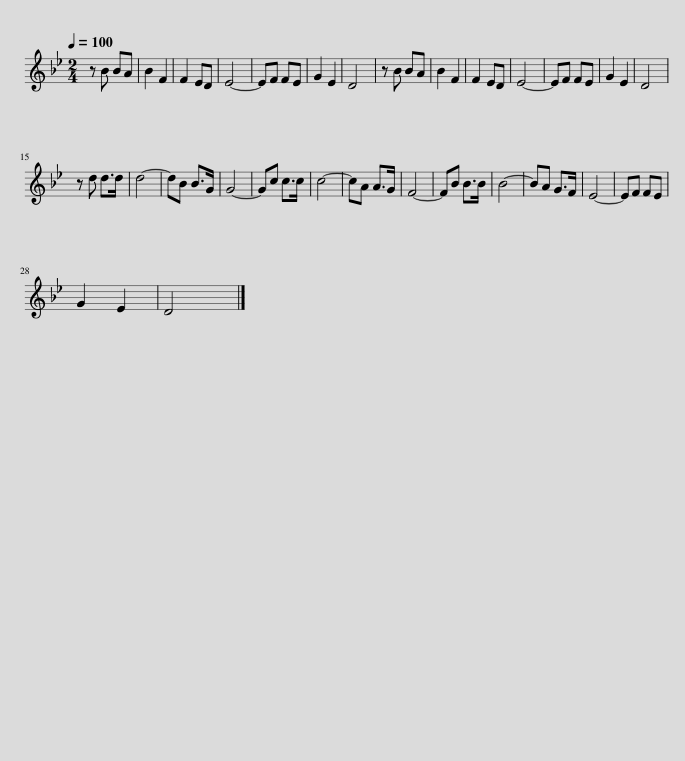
X:1
L:1/8
Q:1/4=100
M:2/4
I:linebreak $
K:Bb
V:1 treble
V:1
 z B BA | B2 F2 | F2 ED | E4- | EF FE | %5
 G2 E2 | D4 | z B BA | B2 F2 | F2 ED | %10
 E4- | EF FE | G2 E2 | D4 |$ z d d>d | %15
 d4- | dB B>G | G4- | Gc c>c | c4- | %20
 cA A>G | F4- | FB B>B | B4- | BA G>F | %25
 E4- | EF FE |$ G2 E2 | D4 |] %29
